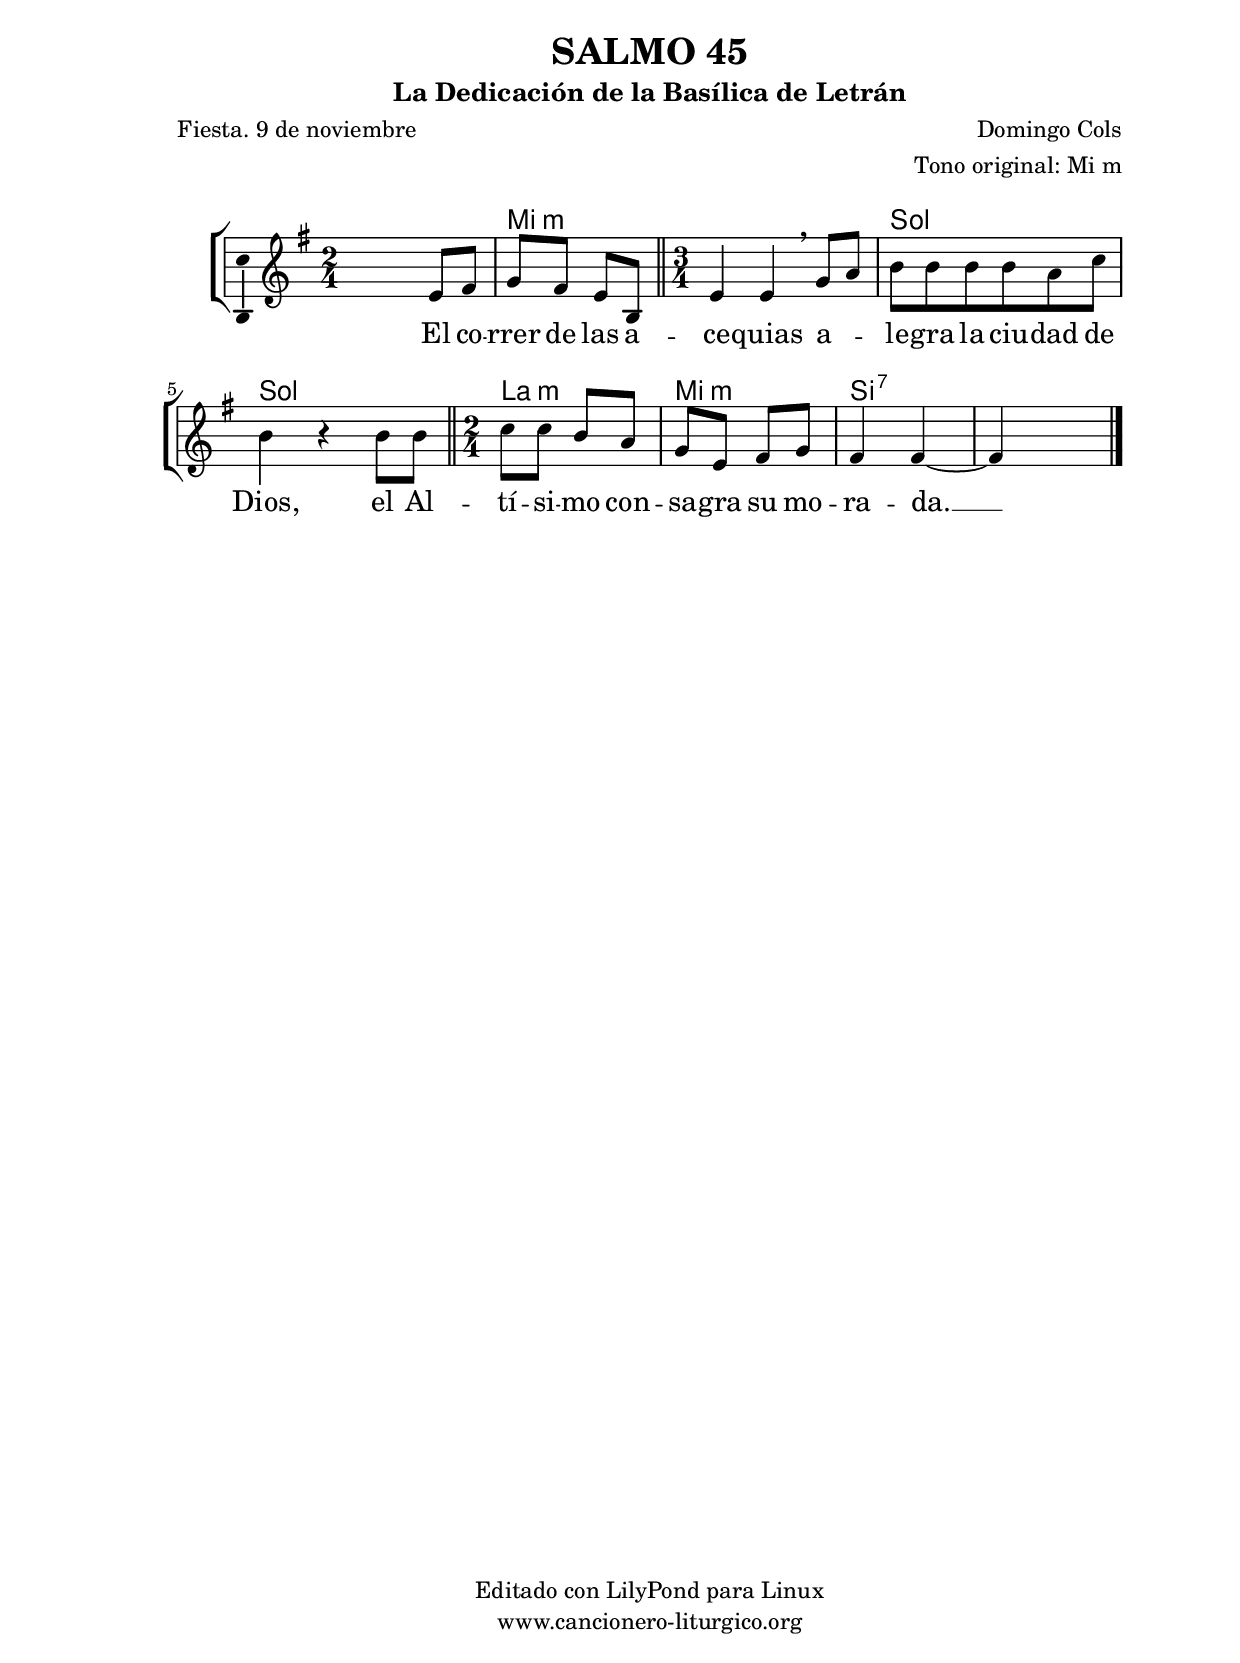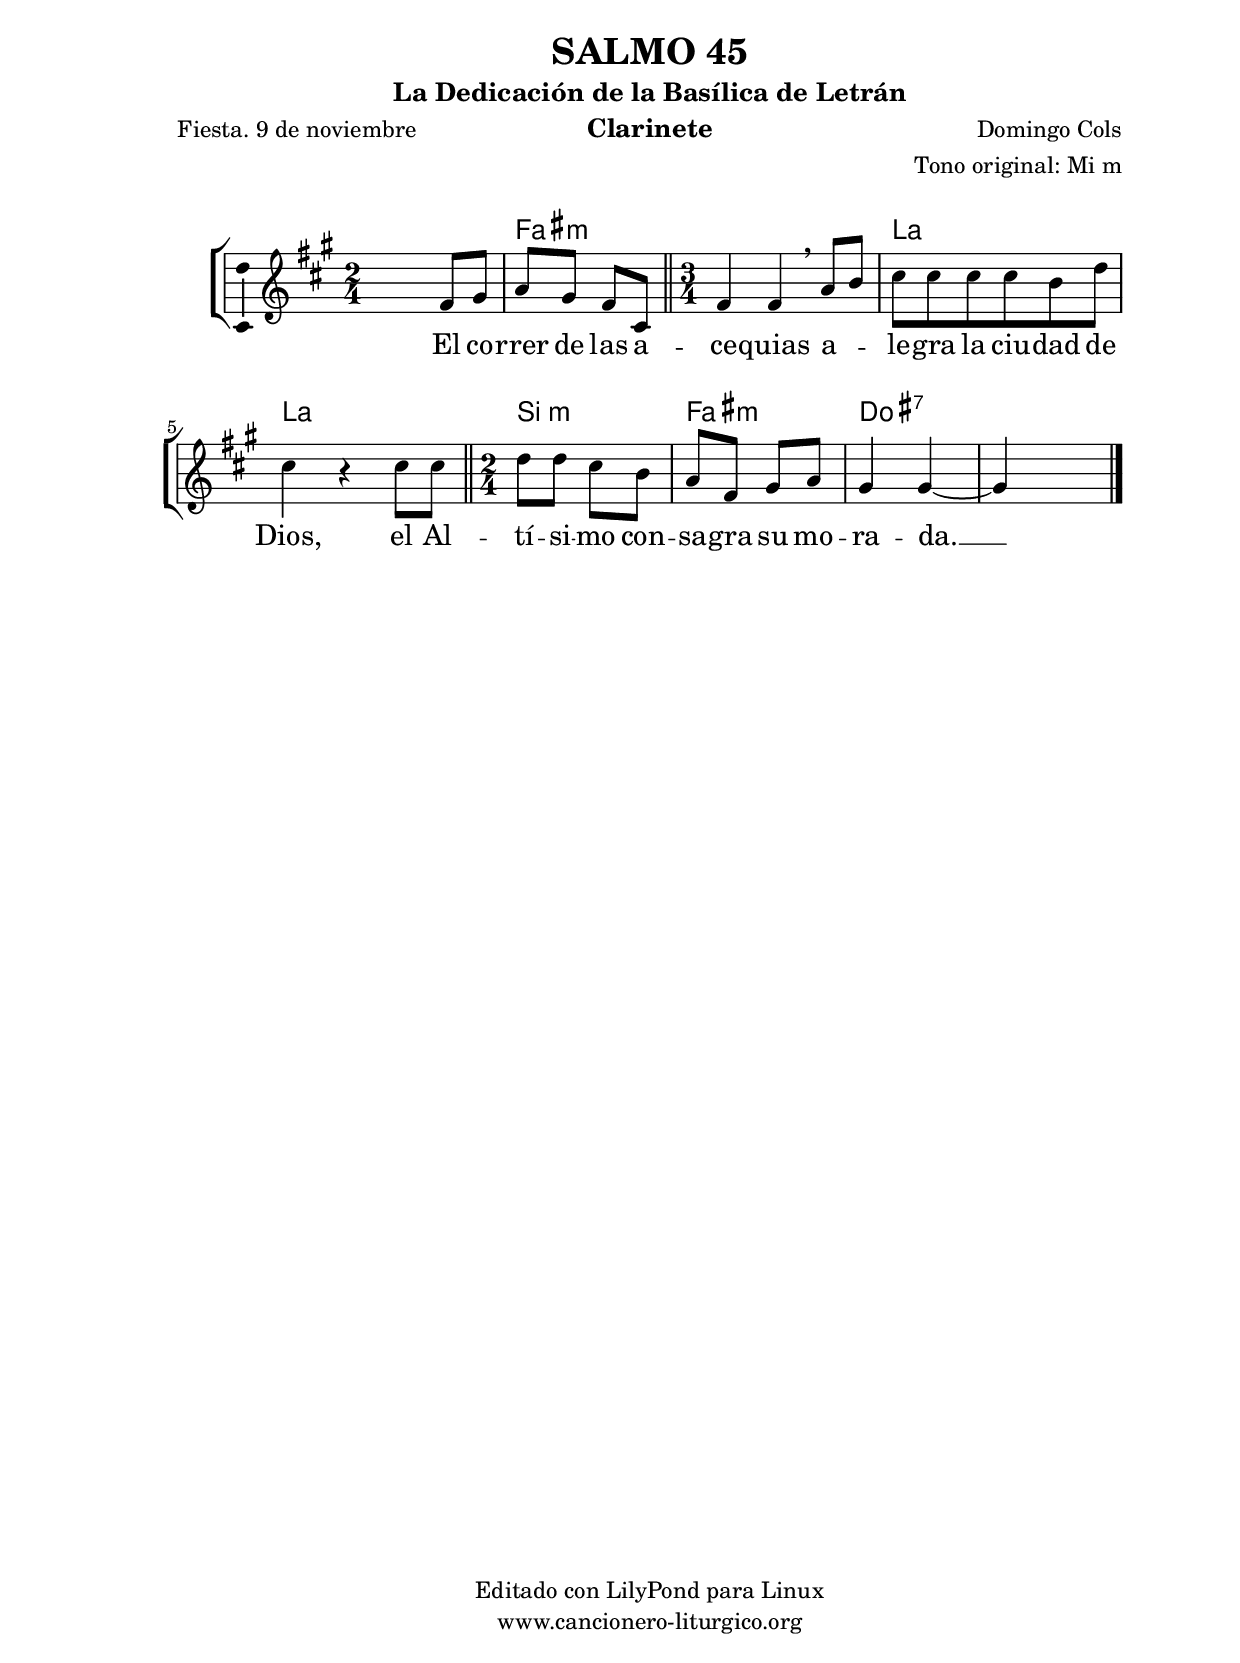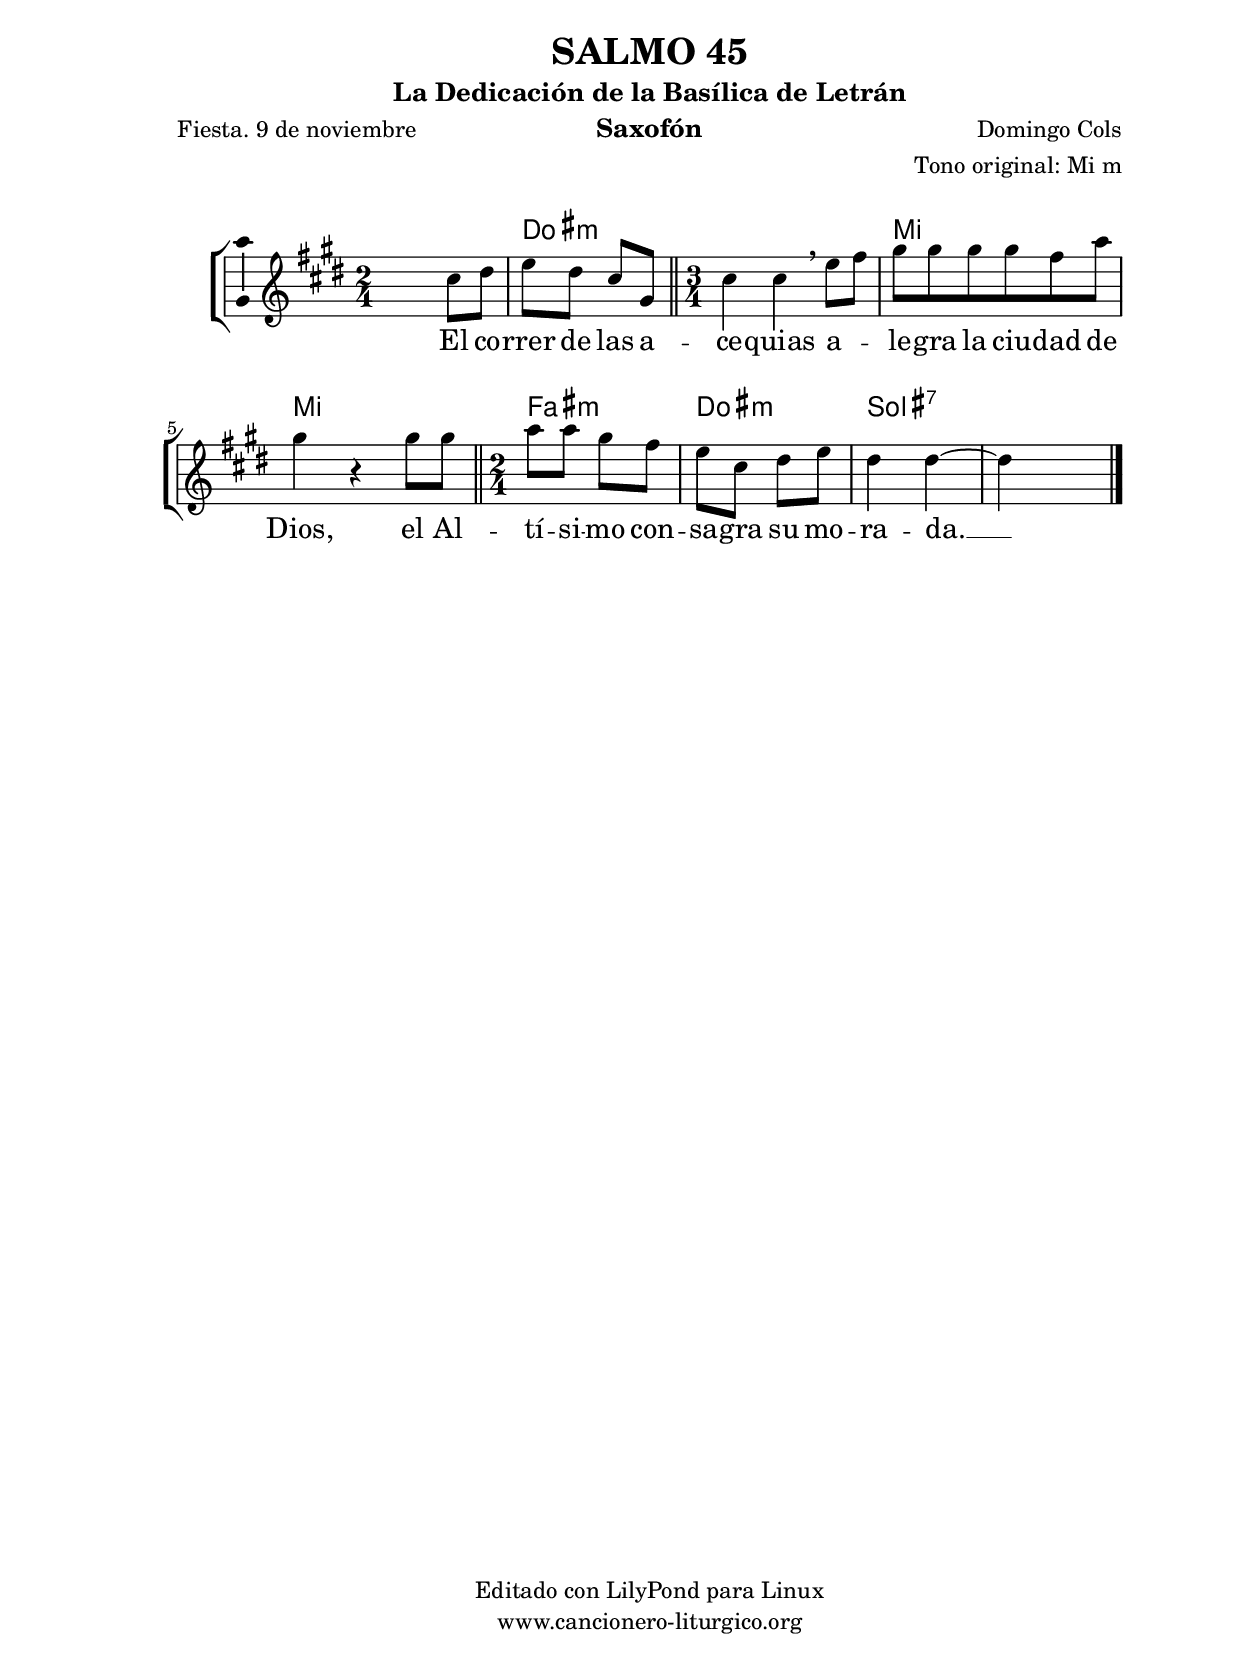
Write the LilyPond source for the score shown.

%
%para convertir .midi en .wav:
%timidity filename.midi -Ow -o finename.wav
%
%
%Para convertir de .wav a .mp3:
%lame -h -m j filename.wav
%
%
%para escuchar el midi:
%timidity nombrefichero.midi
%


%versión de lilypond para la que se ha escrito esta partitura:
\version "2.16.0"

	%Tamaño papel
	#(set-default-paper-size "a4")
	%Tamaño partitura
	#(set-global-staff-size 20)
	%No responde al pulsar sobre una nota
	#(ly:set-option 'point-and-click #f)

%parámetros del encabezamiento:
\header {
	title = "SALMO 45"
	subtitle = "La Dedicación de la Basílica de Letrán"
	composer = "Domingo Cols"
	poet = "Fiesta. 9 de noviembre"
	meter = ""
	arranger = "Tono original: Mi m"
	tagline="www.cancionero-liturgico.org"
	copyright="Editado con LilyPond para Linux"
	}

%parámetros asociados al papel:
\paper  {
	oddHeaderMarkup = \markup {\fill-line { \on-the-fly #not-first-page \fromproperty #'header:title \on-the-fly #not-first-page \fromproperty #'header:composer }}
	evenHeaderMarkup = \markup {\fill-line { \fromproperty #'header:composer \fromproperty #'header:title }}
	#(set-paper-size "a4")
	print-page-number = ##f
	first-page-number = 1
	print-first-page-number = ##f
%	head-separation = 3.0 \cm
	top-margin = 2.0 \cm
	bottom-margin = 0.5\cm
%%%	bottom-margin = -1.0\cm
	left-margin = 3.0 \cm
	line-width = 16.0 \cm 
	indent = 8\mm
	interscoreline = 2.\mm
	between-system-space = 15\mm
%	para que las partituras no llenen la hoja:
	ragged-bottom = ##t
%	idem para la última hoja:
	ragged-last-bottom = ##f
%	para que las partituras llenen el ancho del papel:
	ragged-last = ##f
	after-title-space = 2.5 \cm
%page-count=1
%system-count=8

	%Flexible Vertical Spacing
%	markup-markup-spacing =
%	#'((basic-distance . 15) (minimum-distance . 15) (padding . 3))
	markup-system-spacing =
	#'((basic-distance . 15) (minimum-distance . 15) (padding . 3))
	system-system-spacing =
	#'((basic-distance . 15) (minimum-distance . 15) (padding . 3))
	score-system-spacing =
	#'((basic-distance . 15) (minimum-distance . 15) (padding . 5))
%	top-system-spacing = % header
%	#'((basic-distance . 8) (minimum-distance . 0) (padding . 3))
%	top-markup-spacing =
%	#'((basic-distance . 20) (minimum-distance . 20) (padding . 3))
	last-bottom-spacing = % footer
	#'((basic-distance . 5) (minimum-distance . 5) (padding . 3))
%	score-markup-spacing =
%	#'((basic-distance . 16) (minimum-distance . 13) (padding . 3))

	}


%parámetros que afectan a toda la partitura:
global =  {
	%clave de sol (G):
	\clef G
	%armadura:
%	\transpose fis a
	\key e \minor
	\tempo 4=75
	\set Score.tempoHideNote = ##t
	}


acordes = {
	\italianChords
	\chordmode {
%	\transpose fis a
{

s2
e2:m e2.:m g g a2:m e:m b:7 s

	}
	}
}

melodia = 
%\transpose fis a
{
	\relative c'{

\time 2/4
s4 e8 fis
g8 fis e b

\bar "||"
\time 3/4
e4 e \breathe g8 a
b8 b b b a c
b4 r4 b8 b

\bar "||"
\time 2/4
c8 c b a
g8 e fis g
fis4 fis~
fis4 s4

	\bar "|."
	}
	}


texto = \lyricmode {
El co -- rrer de las a -- ce -- quias a -- _ le -- gra la ciu -- dad de Dios,
el Al -- tí -- si -- mo con -- sa -- gra su mo -- ra -- da. __
	}


acordesStaff = \context ChordNames = acordesStaff <<
	\set chordChanges = ##t
	\acordes
	>>


vozStaff = \context Voice = vozStaff
\with {\consists "Ambitus_engraver"}
<<
%	\set Staff.instrumentName = ""
%	\set Staff.shortInstrumentName = ""
%	\set Staff.midiInstrument = #"clarinet"
%	\set Staff.midiInstrument = #"cello"
%	\set Staff.midiInstrument = #"flute"
	\set Staff.midiInstrument = #"electric guitar (jazz)"
%	\set Staff.midiInstrument = #"english horn"
%	\set Staff.midiInstrument = #"violin"
%	\set Staff.midiInstrument = #"glockenspiel"
	\set Staff.midiMinimumVolume = #0.7
	\set Staff.midiMaximumVolume = #0.9
	\global
	\melodia
	>>


textoStaff = \context Lyrics = textoStaff <<
	\lyricsto vozStaff \texto
	>>

\book {
	\score {
		\context ChoirStaff {
			\override StaffGroup.SystemStartBracket #'collapse-height = #1
			\override Score.SystemStartBar #'collapse-height = #1
			<<
			\acordesStaff
			\vozStaff
			\textoStaff
			>>
			}
		\layout {
	    		\context {
				\Lyrics
				\override LyricText #'font-size = #2
				}
	   		 \context {
				\Score
				%fontSize = #3
				\override StaffSymbol #'staff-space = #(magstep +3)
				%\override Beam #'thickness = #0.55
				%\override SpacingSpanner #'spacing-increment = #1.0
				%\override Slur #'height-limit = #1.5
				}
			}
		}
	\score {
		\unfoldRepeats
		\context ChoirStaff {
			<<
			\acordesStaff
			\vozStaff
			>>
			}
		\midi {
	  		\context {
	  			\Score
				tempoWholesPerMinute = #(ly:make-moment 70 4)
				}
			}
		}
	}

%Partitura para clarinete
#(define output-suffix "C")
\book {
	\header{
		instrument = "Clarinete"
		}
	\score {
		\context ChoirStaff {
			\override StaffGroup.SystemStartBracket #'collapse-height = #1
			\override Score.SystemStartBar #'collapse-height = #1
\transpose c d
			<<
			\acordesStaff
			\vozStaff
			\textoStaff
			>>
			}
		\layout {
	    		\context {
				\Lyrics
				\override LyricText #'font-size = #2
				}
	   		 \context {
				\Score
				%fontSize = #3
				\override StaffSymbol #'staff-space = #(magstep +3)
				%\override Beam #'thickness = #0.55
				%\override SpacingSpanner #'spacing-increment = #1.0
				%\override Slur #'height-limit = #1.5
				}
			}
		}
	}

%Partitura para saxofón
#(define output-suffix "S")
\book {
	\header{
		instrument = "Saxofón"
		}
	\score {
		\context ChoirStaff {
			\override StaffGroup.SystemStartBracket #'collapse-height = #1
			\override Score.SystemStartBar #'collapse-height = #1
\transpose c a
			<<
			\acordesStaff
			\vozStaff
			\textoStaff
			>>
			}
		\layout {
	    		\context {
				\Lyrics
				\override LyricText #'font-size = #2
				}
	   		 \context {
				\Score
				%fontSize = #3
				\override StaffSymbol #'staff-space = #(magstep +3)
				%\override Beam #'thickness = #0.55
				%\override SpacingSpanner #'spacing-increment = #1.0
				%\override Slur #'height-limit = #1.5
				}
			}
		}
	}

